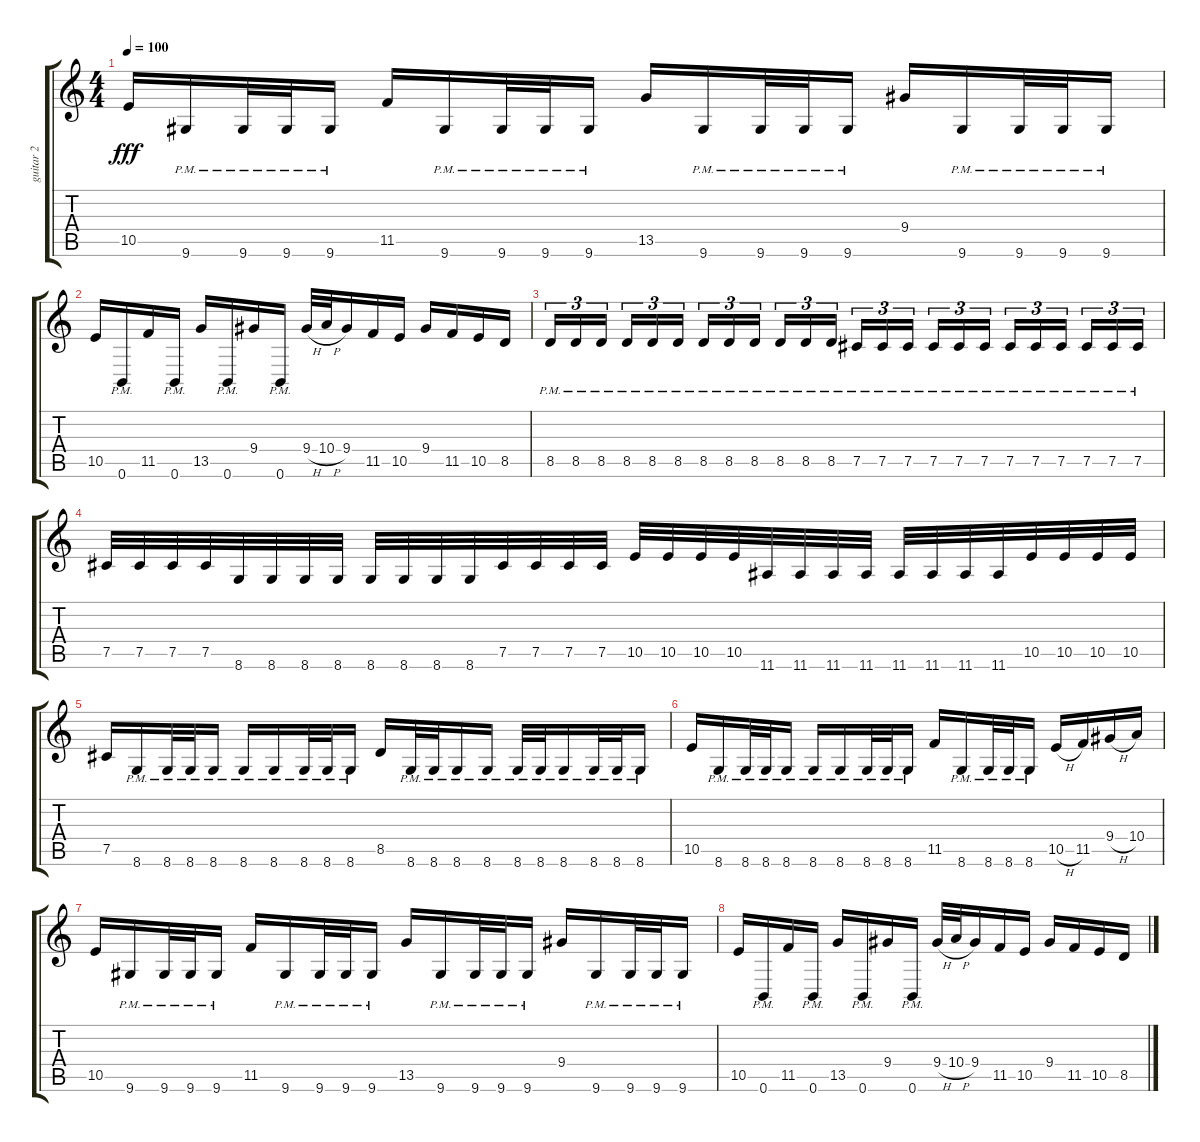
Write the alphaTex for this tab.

\track ("guitar 2" "guitar 2") {instrument distortionguitar}
\staff {score tabs}
\tuning (Db4 Ab3 E3 B2 Gb2 B1) {hide}
\ts (4 4)
\tempo 100
\clef g2
\ks c
10.5.16{dy fff} 9.6{pm}.16 9.6{pm}.32 9.6{pm}.32 9.6{pm}.16 11.5.16 9.6{pm}.16 9.6{pm}.32 9.6{pm}.32 9.6{pm}.16 13.5.16 9.6{pm}.16 9.6{pm}.32 9.6{pm}.32 9.6{pm}.16 9.4.16 9.6{pm}.16 9.6{pm}.32 9.6{pm}.32 9.6{pm}.16 |
10.5.16 0.6{pm}.16 11.5.16 0.6{pm}.16 13.5.16 0.6{pm}.16 9.4.16 0.6{pm}.16 9.4{h}.32 10.4{h}.32 9.4.16 11.5.16 10.5.16 9.4.16 11.5.16 10.5.16 8.5.16 |
8.5{pm}.16{tu (3 2)} 8.5{pm}.16{tu (3 2)} 8.5{pm}.16{tu (3 2) beam splitsecondary} 8.5{pm}.16{tu (3 2)} 8.5{pm}.16{tu (3 2)} 8.5{pm}.16{tu (3 2)} 8.5{pm}.16{tu (3 2)} 8.5{pm}.16{tu (3 2)} 8.5{pm}.16{tu (3 2) beam splitsecondary} 8.5{pm}.16{tu (3 2)} 8.5{pm}.16{tu (3 2)} 8.5{pm}.16{tu (3 2)} 7.5{pm}.16{tu (3 2)} 7.5{pm}.16{tu (3 2)} 7.5{pm}.16{tu (3 2) beam splitsecondary} 7.5{pm}.16{tu (3 2)} 7.5{pm}.16{tu (3 2)} 7.5{pm}.16{tu (3 2)} 7.5{pm}.16{tu (3 2)} 7.5{pm}.16{tu (3 2)} 7.5{pm}.16{tu (3 2) beam splitsecondary} 7.5{pm}.16{tu (3 2)} 7.5{pm}.16{tu (3 2)} 7.5{pm}.16{tu (3 2)} |
7.5.32 7.5.32 7.5.32 7.5.32 8.6.32 8.6.32 8.6.32 8.6.32 8.6.32 8.6.32 8.6.32 8.6.32 7.5.32 7.5.32 7.5.32 7.5.32 10.5.32 10.5.32 10.5.32 10.5.32 11.6.32 11.6.32 11.6.32 11.6.32 11.6.32 11.6.32 11.6.32 11.6.32 10.5.32 10.5.32 10.5.32 10.5.32 |
7.5.16 8.6{pm}.16 8.6{pm}.32 8.6{pm}.32 8.6{pm}.16 8.6{pm}.16 8.6{pm}.16 8.6{pm}.32 8.6{pm}.32 8.6{pm}.16 8.5.16 8.6{pm}.32 8.6{pm}.32 8.6{pm}.16 8.6{pm}.16 8.6{pm}.32 8.6{pm}.32 8.6{pm}.16 8.6{pm}.32 8.6{pm}.32 8.6{pm}.16 |
10.5.16 8.6{pm}.16 8.6{pm}.32 8.6{pm}.32 8.6{pm}.16 8.6{pm}.16 8.6{pm}.16 8.6{pm}.32 8.6{pm}.32 8.6{pm}.16 11.5.16 8.6{pm}.16 8.6{pm}.32 8.6{pm}.32 8.6{pm}.16 10.5{h}.16 11.5.16 9.4{h}.16 10.4.16 |
10.5.16 9.6{pm}.16 9.6{pm}.32 9.6{pm}.32 9.6{pm}.16 11.5.16 9.6{pm}.16 9.6{pm}.32 9.6{pm}.32 9.6{pm}.16 13.5.16 9.6{pm}.16 9.6{pm}.32 9.6{pm}.32 9.6{pm}.16 9.4.16 9.6{pm}.16 9.6{pm}.32 9.6{pm}.32 9.6{pm}.16 |
10.5.16 0.6{pm}.16 11.5.16 0.6{pm}.16 13.5.16 0.6{pm}.16 9.4.16 0.6{pm}.16 9.4{h}.32 10.4{h}.32 9.4.16 11.5.16 10.5.16 9.4.16 11.5.16 10.5.16 8.5.16
